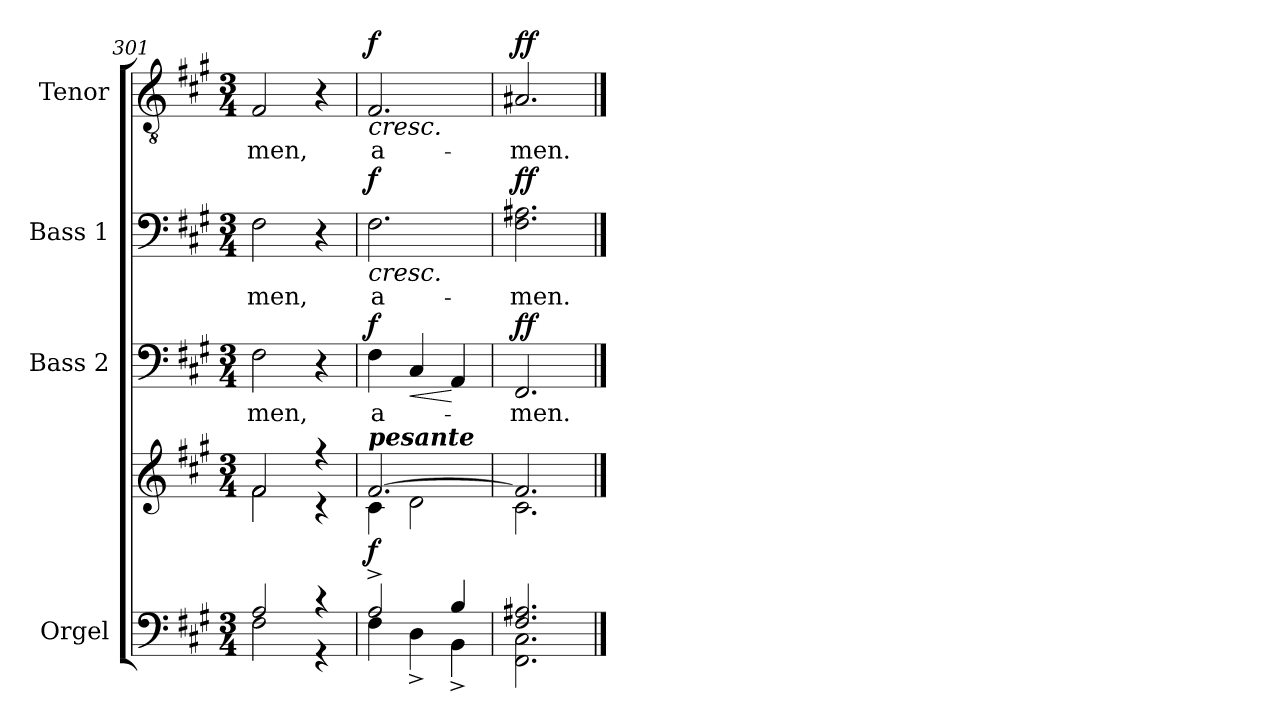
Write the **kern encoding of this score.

**kern	**kern	**dynam	**kern	**text	**dynam	**kern	**text	**dynam	**kern	**text	**dynam
*part4	*part4	*part4	*part3	*part3	*part3	*part2	*part2	*part2	*part1	*part1	*part1
*staff5	*staff4	*staff4/5	*staff3	*staff3	*staff3	*staff2	*staff2	*staff2	*staff1	*staff1	*staff1
*I"Orgel	*	*	*I"Bass 2	*	*	*I"Bass 1	*	*	*I"Tenor	*	*
*I'Org.	*	*	*I'B2.	*	*	*I'B1.	*	*	*I'T.	*	*
*clefF4	*clefG2	*	*clefF4	*	*	*clefF4	*	*	*clefGv2	*	*
*k[f#c#g#]	*k[f#c#g#]	*	*k[f#c#g#]	*	*	*k[f#c#g#]	*	*	*k[f#c#g#]	*	*
*A:	*A:	*	*A:	*	*	*A:	*	*	*A:	*	*
*M3/4	*M3/4	*	*M3/4	*	*	*M3/4	*	*	*M3/4	*	*
=301	=301	=301	=301	=301	=301	=301	=301	=301	=301	=301	=301
*^	*^	*	*	*	*	*	*	*	*	*	*
!	!	!	!	!	!	!LO:LY:b	!	!	!LO:LY:b	!	!	!LO:LY:b	!
2A/	2F#\	2f#/	2f#\	.	2F#\	-men,	.	2F#\	-men,	.	2F#/	-men,	.
4r	4r	4r	4r	.	4r	.	.	4r	.	.	4r	.	.
=302	=302	=302	=302	=302	=302	=302	=302	=302	=302	=302	=302	=302	=302
!	!	!LO:TX:a:Bi:t=pesante	!	!	!	!	!	!	!	!	!	!	!
!	!	!	!	!LO:DY:b	!	!LO:LY:b	!LO:DY:a	!	!LO:LY:b	!LO:HP:b	!	!LO:LY:b	!LO:HP:b
!	!	!	!	!	!	!	!	!	!	!LO:DY:n=1:a	!	!	!LO:DY:n=1:a
2A^</	4F#\	[>2.f#/	4c#\	f	4F#\	a-	f	2.F#\	a-	< f	2.F#/	a-	< f
!	!	!	!	!	!	!	!LO:HP:b	!	!	!	!	!	!
.	4D^<\	.	2d\	.	4C#/	.	<	.	.	.	.	.	.
4B/	4BB^<\	.	.	.	4AA/	.	[	.	.	.	.	.	.
=303	=303	=303	=303	=303	=303	=303	=303	=303	=303	=303	=303	=303	=303
!	!	!	!	!	!	!LO:LY:b	!LO:DY:a	!	!LO:LY:b	!LO:DY:a	!	!LO:LY:b	!LO:DY:a
2.F#/ 2.A#X/	2.FF#\ 2.C#\	2.f#/]	2.c#\	.	2.FF#/	-men.	ff	2.F#\ 2.A#X\	-men.	ff	2.A#X/	-men.	ff
*v	*v	*	*	*	*	*	*	*	*	*	*	*	*
*	*v	*v	*	*	*	*	*	*	*	*	*	*
.	.	.	.	.	.	.	.	[	.	.	[
==	==	==	==	==	==	==	==	==	==	==	==
*-	*-	*-	*-	*-	*-	*-	*-	*-	*-	*-	*-
